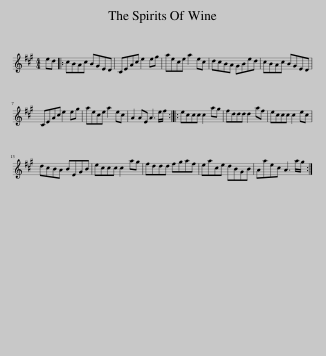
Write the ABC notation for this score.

X:1
L:1/8
M:4/4
I:linebreak $
K:A
V:1 treble
V:1
 ed |: cBAc BGED | CEAc e2 eg | aece a2 ec | dcBA GBed | %5
 cBAc BGED |$ CEAc e2 eg | aece a2 ec | A2 AE A3 e/f/ :: eccc c2 ag | %10
 fddd d2 af | eccc c2 ec |$ dcBA BEGB | eccc c2 ag | fddd fgaf | %15
 eace dBGB | Aaec A3 a/g/ :| %17
